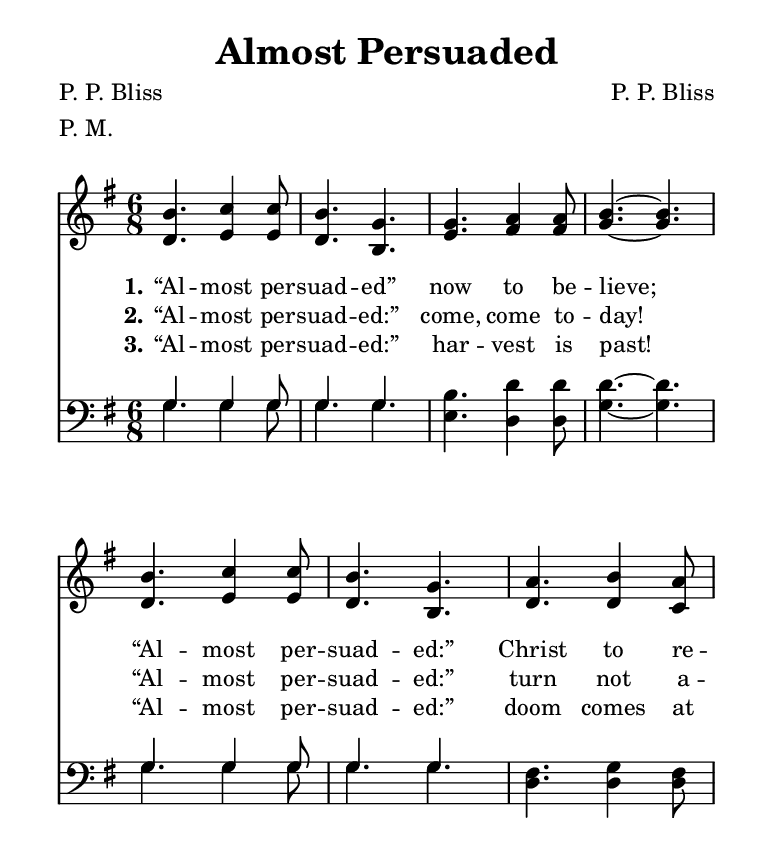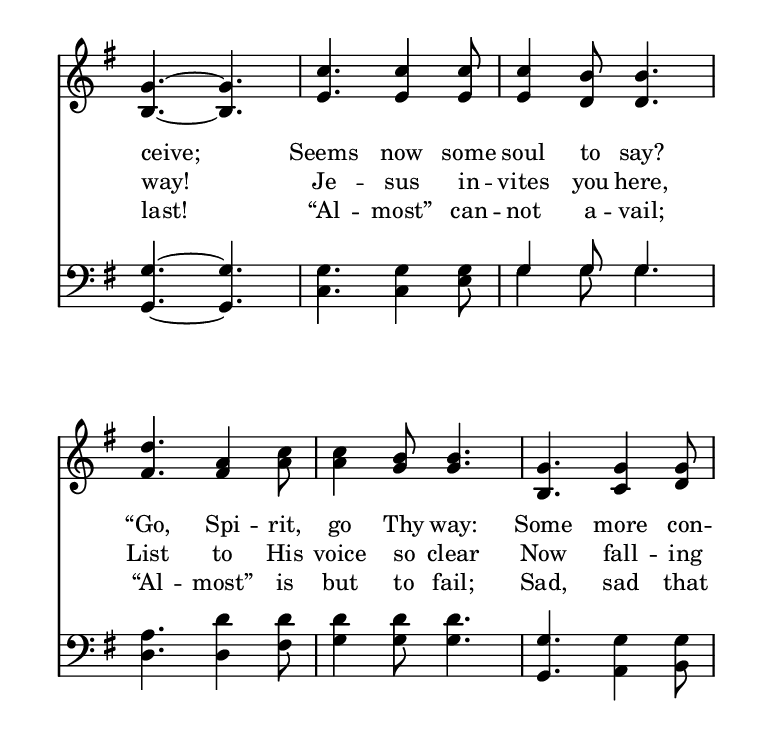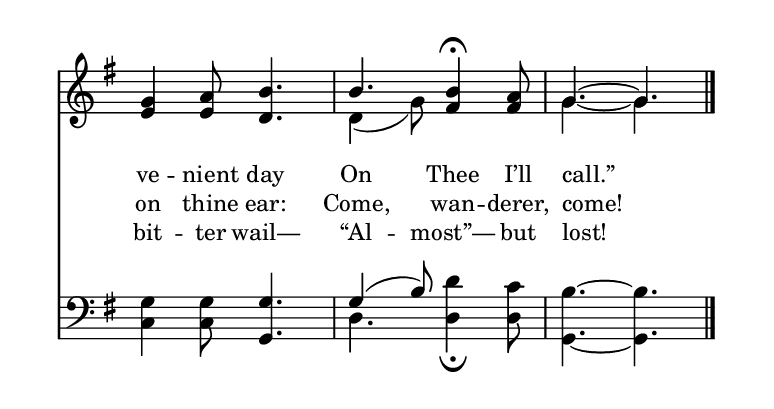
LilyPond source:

\include "common/global.ily"
\paper {
  \include "common/paper.ily"
  ragged-bottom = ##t
  ragged-last-bottom = ##t
  systems-per-page = #(cond (is-eogsized 3) (#t #f))
  system-system-spacing.padding = 9
}

\header{
  hymnnumber = "57"
  title = "Almost Persuaded"
  tunename = ""
  meter = "P. M."
  poet = "P. P. Bliss"
  composer = "P. P. Bliss"
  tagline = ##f
}

% for fermata in MIDI
ta = { \tempo 4=80 }
tb = { \tempo 4=40 }

patternAA = { c4.   c4 c8 | c4. c4. }
patternAB = { c4 c8 c4 c8 | c4. c4. }
patternAC = { c4. \tb c4 \ta c8 | c4. c4. }
patternBA = { c4. c4 c8 | c4 c8 c4. }

global = {
  \include "common/overrides.ily"
  \override Staff.TimeSignature.style = #'numbered
  \time 6/8
  \override Score.MetronomeMark.transparent = ##t % hide all fermata changes too
  \ta
  \key g \major
  \autoBeamOff
}

notesSoprano = {
\global
\relative c'' {

  \changePitch \patternAA { b c c | b g | g a a | b ~ b }
  \changePitch \patternAA { b c c | b g | a b a | g ~ g }
  \changePitch \patternBA { c c c | c b b }
  \changePitch \patternBA { d a c | c b b }
  \changePitch \patternBA { g g g | g a b }
  \changePitch \patternAC { b b \fermata a | g ~ g }

  \bar "|."

}
}

notesAlto = {
\global
\relative e' {

  \changePitch \patternAA { d e e | d b | e fis fis | g ~ g }
  \changePitch \patternAA { d e e | d b | d d c | b ~ b }
  \changePitch \patternBA { e e e | e d d }
  \changePitch \patternBA { fis fis a | a g g }
  \changePitch \patternBA { b, c d | e e d }
  \changePitch \patternAB { d( g) fis fis | g ~ g }

}
}

notesTenor = {
\global
\relative a {

  \changePitch \patternAA { g g g | g g | b d d | d ~ d }
  \changePitch \patternAA { g, g g | g g | fis g fis | g ~ g }
  \changePitch \patternBA { g g g | g g g }
  \changePitch \patternBA { a d d | d d d }
  \changePitch \patternBA { g, g g | g g g }
  \changePitch \patternAB { g( b) d c | b ~ b }

}
}

notesBass = {
\global
\relative f {

  \changePitch \patternAA { g g g | g g | e d d | g ~ g }
  \changePitch \patternAA { g g g | g g | d d d | g, ~ g }
  \changePitch \patternBA { c c e | g g g }
  \changePitch \patternBA { d d fis | g g g }
  \changePitch \patternBA { g, a b | c c g }
  \changePitch \patternAC { d' d_\fermata d | g, ~ g }

}
}

wordsA = \lyricmode {
\set stanza = "1."

“Al -- most per -- suad -- ed” now to be -- lieve;
“Al -- most per -- suad -- ed:” Christ to re -- ceive;
Seems now some soul to say?
“Go, Spi -- rit, go Thy way:
Some more con -- ve -- nient day
On Thee I’ll call.”

}

wordsB = \lyricmode {
\set stanza = "2."

“Al -- most per -- suad -- ed:” come, come to -- day!
“Al -- most per -- suad -- ed:” turn not a -- way!
Je -- sus in -- vites you here,
List to His voice so clear
Now fall -- ing on thine ear:
Come, wan -- derer, come!

}

wordsC = \lyricmode {
\set stanza = "3."

“Al -- most per -- suad -- ed:” har -- vest is past!
“Al -- most per -- suad -- ed:” doom comes at last!
“Al -- most” can -- not a -- vail;
“Al -- most” is but to fail;
Sad, sad that bit -- ter wail—
“Al -- most”— but lost!

}

\score {
  \context ChoirStaff <<
    \context Staff = upper <<
      \set Staff.autoBeaming = ##f
      \set ChoirStaff.systemStartDelimiter = #'SystemStartBar
      \set ChoirStaff.printPartCombineTexts = ##f
      \partcombine #'(2 . 9) \notesSoprano \notesAlto
      \context NullVoice = sopranos { \voiceOne << \notesSoprano >> }
      \context NullVoice = altos { \voiceTwo << \notesAlto >> }
      \context Lyrics = one   \lyricsto sopranos \wordsA
      \context Lyrics = two   \lyricsto sopranos \wordsB
      \context Lyrics = three \lyricsto sopranos \wordsC
    >>
    \context Staff = men <<
      \set Staff.autoBeaming = ##f
      \clef bass
      \set ChoirStaff.printPartCombineTexts = ##f
      \partcombine #'(2 . 9) \notesTenor \notesBass
      \context NullVoice = tenors { \voiceOne << \notesTenor >> }
      \context NullVoice = basses { \voiceTwo << \notesBass >> }
    >>
  >>
  \layout {
    \include "common/layout.ily"
  }
  \midi{
    \include "common/midi.ily"
  }
}

\version "2.19.49"  % necessary for upgrading to future LilyPond versions.

% vi:set et ts=2 sw=2 ai nocindent syntax=lilypond:
